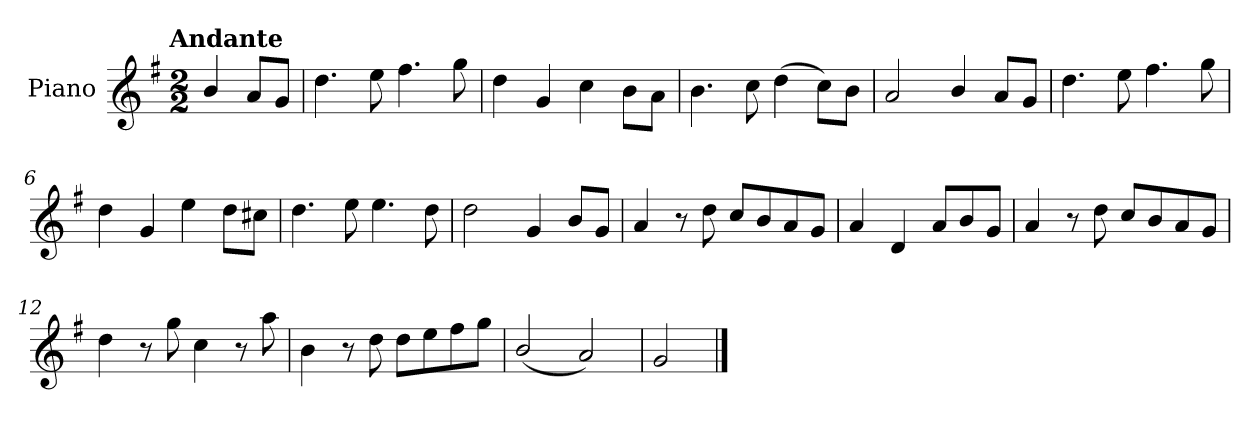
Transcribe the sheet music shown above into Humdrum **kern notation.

**kern
*part1
*staff1
*I"Piano
*I'Pno.
*clefG2
*k[f#]
!!LO:TX:omd:t=Andante
*M2/2
*MM92
=
4b/
8a/L
8g/J
=1
4.dd\
8ee\
4.ff#\
8gg\
=2
4dd\
4g/
4cc\
8b\L
8a\J
=3
4.b\
8cc\
(>4dd\
8cc\L)
8b\J
=4
2a/
4b/
8a/L
8g/J
!!LO:LB:g=z
=5
4.dd\
8ee\
4.ff#\
8gg\
=6
4dd\
4g/
4ee\
8dd\L
8cc#X\J
=7
4.dd\
8ee\
4.ee\
8dd\
=8
2dd\
4g/
8b/L
8g/J
=9
4a/
8r
8dd\
8cc/L
8b/
8a/
8g/J
=10
4a/
4d/
8a/L
8b/
8g/J
!!LO:LB:g=z
=11
4a/
8r
8dd\
8cc/L
8b/
8a/
8g/J
=12
4dd\
8r
8gg\
4cc\
8r
8aa\
=13
4b\
8r
8dd\
8dd\L
8ee\
8ff#\
8gg\J
=14
(<2b/
2a/)
=15
2g/
==
*-
